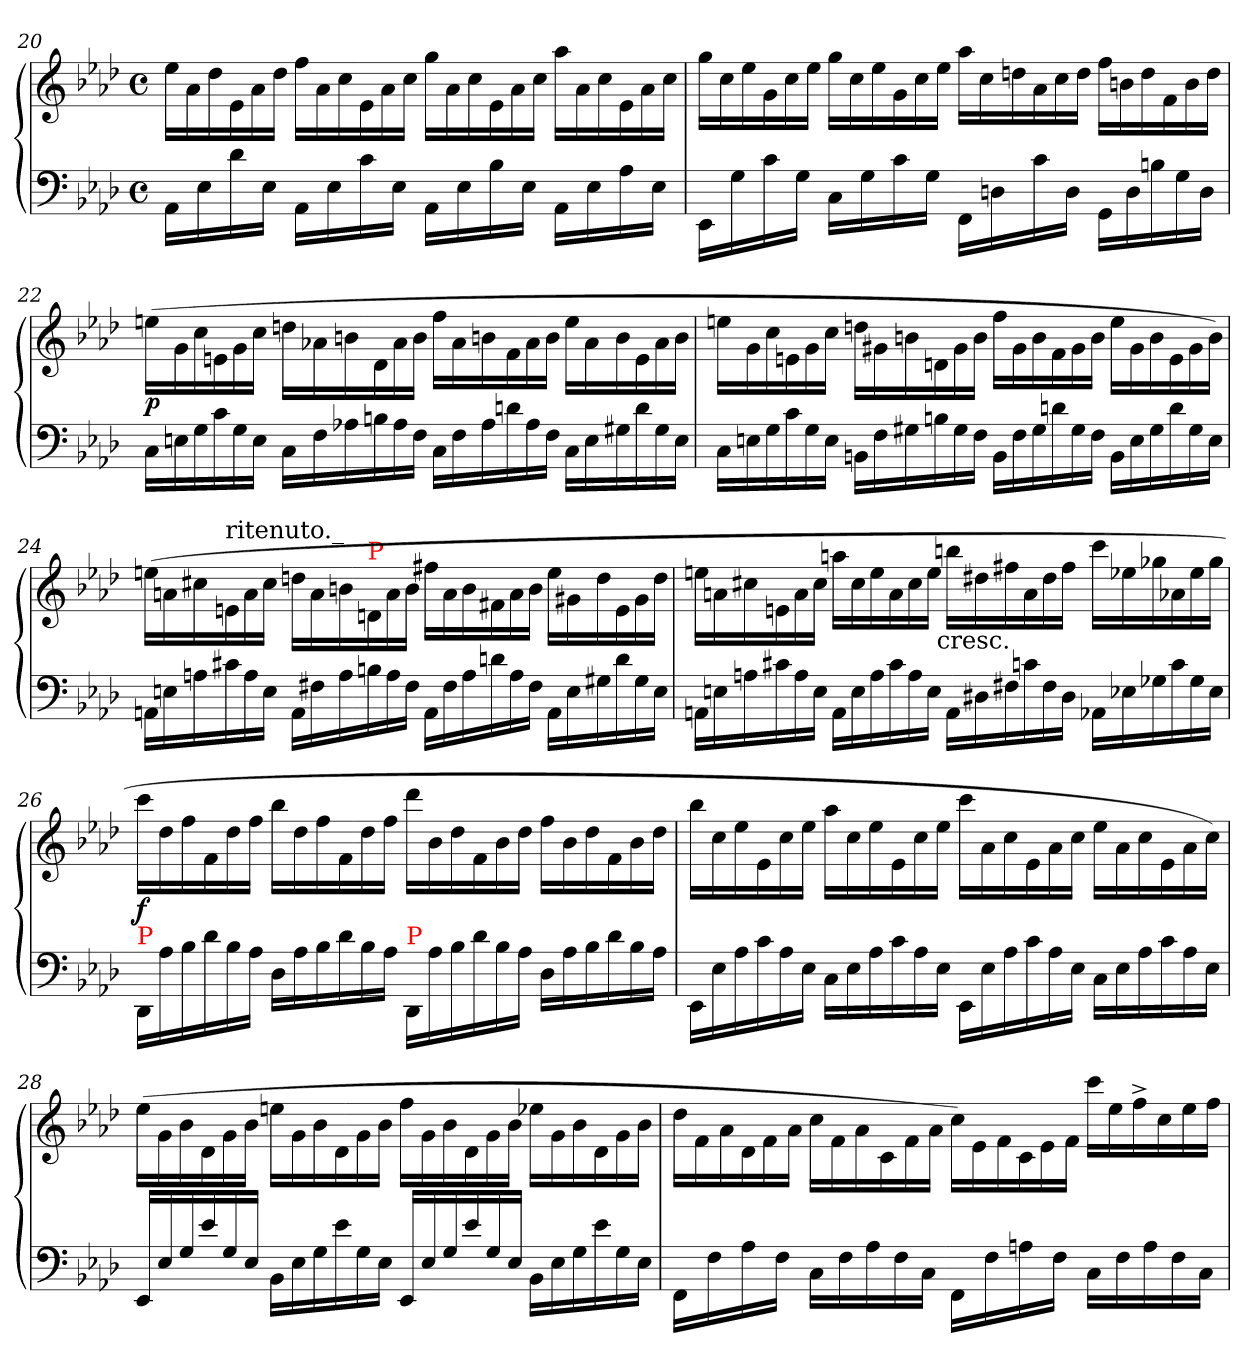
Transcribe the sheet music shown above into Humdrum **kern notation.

**kern	**kern	**dynam
*part1	*part1	*part1
*staff2	*staff1	*staff1/2
*clefF4	*clefG2	*
*k[b-e-a-d-]	*k[b-e-a-d-]	*
*A-:	*A-:	*
*M4/4	*M4/4	*
*met(c)	*met(c)	*
*	*Xtuplet	*
=20	=20	=20
16AA-\LL	24ee-\LL	.
.	24a-!	.
16E-!	.	.
.	24dd-!	.
16d-	24e-!	.
.	24a-!	.
16E-!JJ	.	.
.	24dd-!JJ	.
16AA-!\LL	24ff\LL	.
.	24a-!	.
16E-!	.	.
.	24cc!	.
16c	24e-!	.
.	24a-!	.
16E-!JJ	.	.
.	24cc!JJ	.
16AA-!\LL	24gg\LL	.
.	24a-!	.
16E-!	.	.
.	24cc!	.
16B-	24e-!	.
.	24a-!	.
16E-!JJ	.	.
.	24cc!JJ	.
16AA-!\LL	24aa-\LL	.
.	24a-!	.
16E-!	.	.
.	24cc!	.
16A-	24e-!	.
.	24a-!	.
16E-!JJ	.	.
.	24cc!JJ	.
=21	=21	=21
16EE-\LL	24gg\LL	.
.	24cc!	.
16G!	.	.
.	24ee-!	.
16c!	24g!	.
.	24cc!	.
16G!JJ	.	.
.	24ee-!JJ	.
16C!\LL	24gg\LL	.
.	24cc!	.
16G!	.	.
.	24ee-!	.
16c!	24g!	.
.	24cc!	.
16G!JJ	.	.
.	24ee-!JJ	.
16FF\LL	24aa-\LL	.
.	24cc!	.
16Dn!	.	.
.	24ddn!	.
16c!	24a-!	.
.	24cc!	.
16D!JJ	.	.
.	24dd!JJ	.
*Xtuplet	*	*
20GG\LL	24ff\LL	.
.	24bn!	.
20D!	.	.
.	24dd!	.
20Bn!	.	.
.	24f!	.
20G!	.	.
.	24b!	.
20D!JJ	.	.
.	24dd!JJ	.
=22	=22	=22
24C\LL	(>24een\LL	p
24En!	24g!	.
24G!	24cc!	.
24c!	24en!	.
24G!	24g!	.
24E!JJ	24cc!JJ	.
24C!\LL	24ddn\LL	.
24F!	24a-X!	.
24A-X!	24bn!	.
24Bn!	24d-!	.
24A-!	24a-!	.
24F!JJ	24b!JJ	.
24C!\LL	24ff\LL	.
24F!	24a-!	.
24A-!	24bn!	.
24dn!	24f!	.
24A-!	24a-!	.
24F!JJ	24b!JJ	.
24C!\LL	24ee\LL	.
24E!	24a-!	.
24G#X!	24b!	.
24d!	24e!	.
24G#!	24a-!	.
24E!JJ	24b!JJ	.
=23	=23	=23
24C\LL	24een\LL	.
24En!	24g!	.
24G!	24cc!	.
24c!	24en!	.
24G!	24g!	.
24E!JJ	24cc!JJ	.
24BBn\LL	24ddn\LL	.
24F!	24g#X!	.
24G#X!	24bn!	.
24Bn!	24dn!	.
24G#!	24g#!	.
24F!JJ	24b!JJ	.
24BB!\LL	24ff\LL	.
24F!	24g#!	.
24G#!	24b!	.
24dn!	24f!	.
24G#!	24g#!	.
24F!JJ	24b!JJ	.
24BB!\LL	24ee\LL	.
24E!	24g#!	.
24G#!	24b!	.
24d!	24e!	.
24G#!	24g#!	.
24E!JJ	24b!JJ)	.
=24	=24	=24
24AAn\LL	(>24een\LL	.
24En!	24an!	.
24An!	24cc#X!	.
!	!LO:TX:a:t=ritenuto._	!
24c#X!	24en!	.
24A!	24a!	.
24E!JJ	24cc#!JJ	.
24AA!\LL	24ddn\LL	.
24F#X!	24a!	.
24A!	24bn!	.
!	!LO:TX:a:color=red:t=P	!
24Bn!	24dn!	.
24A!	24a!	.
24F#!JJ	24b!JJ	.
24AA!\LL	24ff#X\LL	.
24F#!	24a!	.
24A!	24b!	.
24dn!	24f#X!	.
24A!	24a!	.
24F#!JJ	24b!JJ	.
24AA!\LL	24ee\LL	.
24E!	24g#X!	.
24G#X!	24dd!	.
24d!	24e!	.
24G#!	24g#!	.
24E!JJ	24dd!JJ	.
=25	=25	=25
*	*^	*
24AAn!\LL	24een\LL	3ryy	.
24En!	24an!	.	.
24An!	24cc#X!	.	.
24c#X!	24en!	.	.
24A!	24a!	.	.
24E!JJ	24cc#!JJ	.	.
24AA!\LL	24aan\LL	.	.
24E!	24cc#!	.	.
24A!	24ee!	12..ryy	.
24c#!	24a!	.	.
24A!	24cc#!	.	.
24E!JJ	24ee!JJ	.	.
!	!	!LO:TX:c:t=cresc.	!
.	.	3ryy	.
24AA!\LL	24bbn\LL	.	.
24D#X!	24dd#X!	.	.
24F#X!	24ff#X!	.	.
24cn!	24a!	.	.
24F#!	24dd#!	.	.
24D#!JJ	24ff#!JJ	.	.
24AA-X!\LL	24ccc\LL	.	.
24E-X!	24ee-X!	.	.
.	.	6ryy	.
24G-X!	24gg-X!	.	.
24c!	24a-X!	.	.
24G-!	24ee-!	.	.
24E-!JJ	24gg-!JJ	.	.
.	.	48ryy	.
=26	=26	=26	=26
!LO:TX:a:color=red:t=P	!	!	!
*	*v	*v	*
24DD-/LL	24ccc\LL	f
24A-!\	24dd-!	.
24B-!\	24ff!	.
24d-!\	24f!	.
24B-!\	24dd-!	.
24A-!\JJ	24ff!JJ	.
24D-\LL	24bb-\LL	.
24A-!	24dd-!	.
24B-!	24ff!	.
24d-!	24f!	.
24B-!	24dd-!	.
24A-!JJ	24ff!JJ	.
!LO:TX:a:color=red:t=P	!	!
24DD-/LL	24ddd-\LL	.
24A-!\	24b-!	.
24B-!\	24dd-!	.
24d-!\	24f!	.
24B-!\	24b-!	.
24A-!\JJ	24dd-!JJ	.
24D-!\LL	24ff\LL	.
24A-!	24b-!	.
24B-!	24dd-!	.
24d-!	24f!	.
24B-!	24b-!	.
24A-!JJ	24dd-!JJ	.
=27	=27	=27
24EE-\LL	24bb-\LL	.
24E-!	24cc!	.
24A-!	24ee-!	.
24c!	24e-!	.
24A-!	24cc!	.
24E-!JJ	24ee-!JJ	.
24C!\LL	24aa-\LL	.
24E-!	24cc!	.
24A-!	24ee-!	.
24c!	24e-!	.
24A-!	24cc!	.
24E-!JJ	24ee-!JJ	.
24EE-\LL	24ccc\LL	.
24E-!	24a-!	.
24A-!	24cc!	.
24c!	24e-!	.
24A-!	24a-!	.
24E-!JJ	24cc!JJ	.
24C!\LL	24ee-\LL	.
24E-!	24a-!	.
24A-!	24cc!	.
24c!	24e-!	.
24A-!	24a-!	.
24E-!JJ	24cc!JJ)	.
=28	=28	=28
24EE-/LL	(>24ee-\LL	.
24E-!\	24g!	.
24G!	24b-!	.
24e-!	24d-!	.
24G!	24g!	.
24E-!JJ	24b-!JJ	.
24BB-!\LL	24een\LL	.
24E-!	24g!	.
24G!	24b-!	.
24e-!	24d-!	.
24G!	24g!	.
24E-!JJ	24b-!JJ	.
24EE-/LL	24ff\LL	.
24E-!\	24g!	.
24G!	24b-!	.
24e-!	24d-!	.
24G!	24g!	.
24E-!JJ	24b-!JJ	.
24BB-!\LL	24ee-X\LL	.
24E-!	24g!	.
24G!	24b-!	.
24e-!	24d-!	.
24G!	24g!	.
24E-!JJ	24b-!JJ	.
=29	=29	=29
16FF\LL	24dd-\LL	.
.	24f!	.
16F!	.	.
.	24a-!	.
16A-!	24d-!	.
.	24f!	.
16F!JJ	.	.
.	24a-!JJ	.
20C!\LL	24cc\LL	.
.	24f!	.
20F!	.	.
.	24a-!	.
20A-!	.	.
.	24c!	.
20F!	.	.
.	24f!	.
20C!JJ	.	.
.	24a-!JJ	.
16FF\LL	24cc\LL)	.
.	24e-!	.
16F!	.	.
.	24f!	.
16An!	24c!	.
.	24e-!	.
16F!JJ	.	.
.	24f!JJ	.
20C!\LL	24ccc\LL	.
.	24ee-!	.
20F!	.	.
.	24ff^<!	.
20A!	.	.
.	24cc!	.
20F!	.	.
.	24ee-!	.
20C!JJ	.	.
.	24ff!JJ	.
=	=	=
*-	*-	*-
